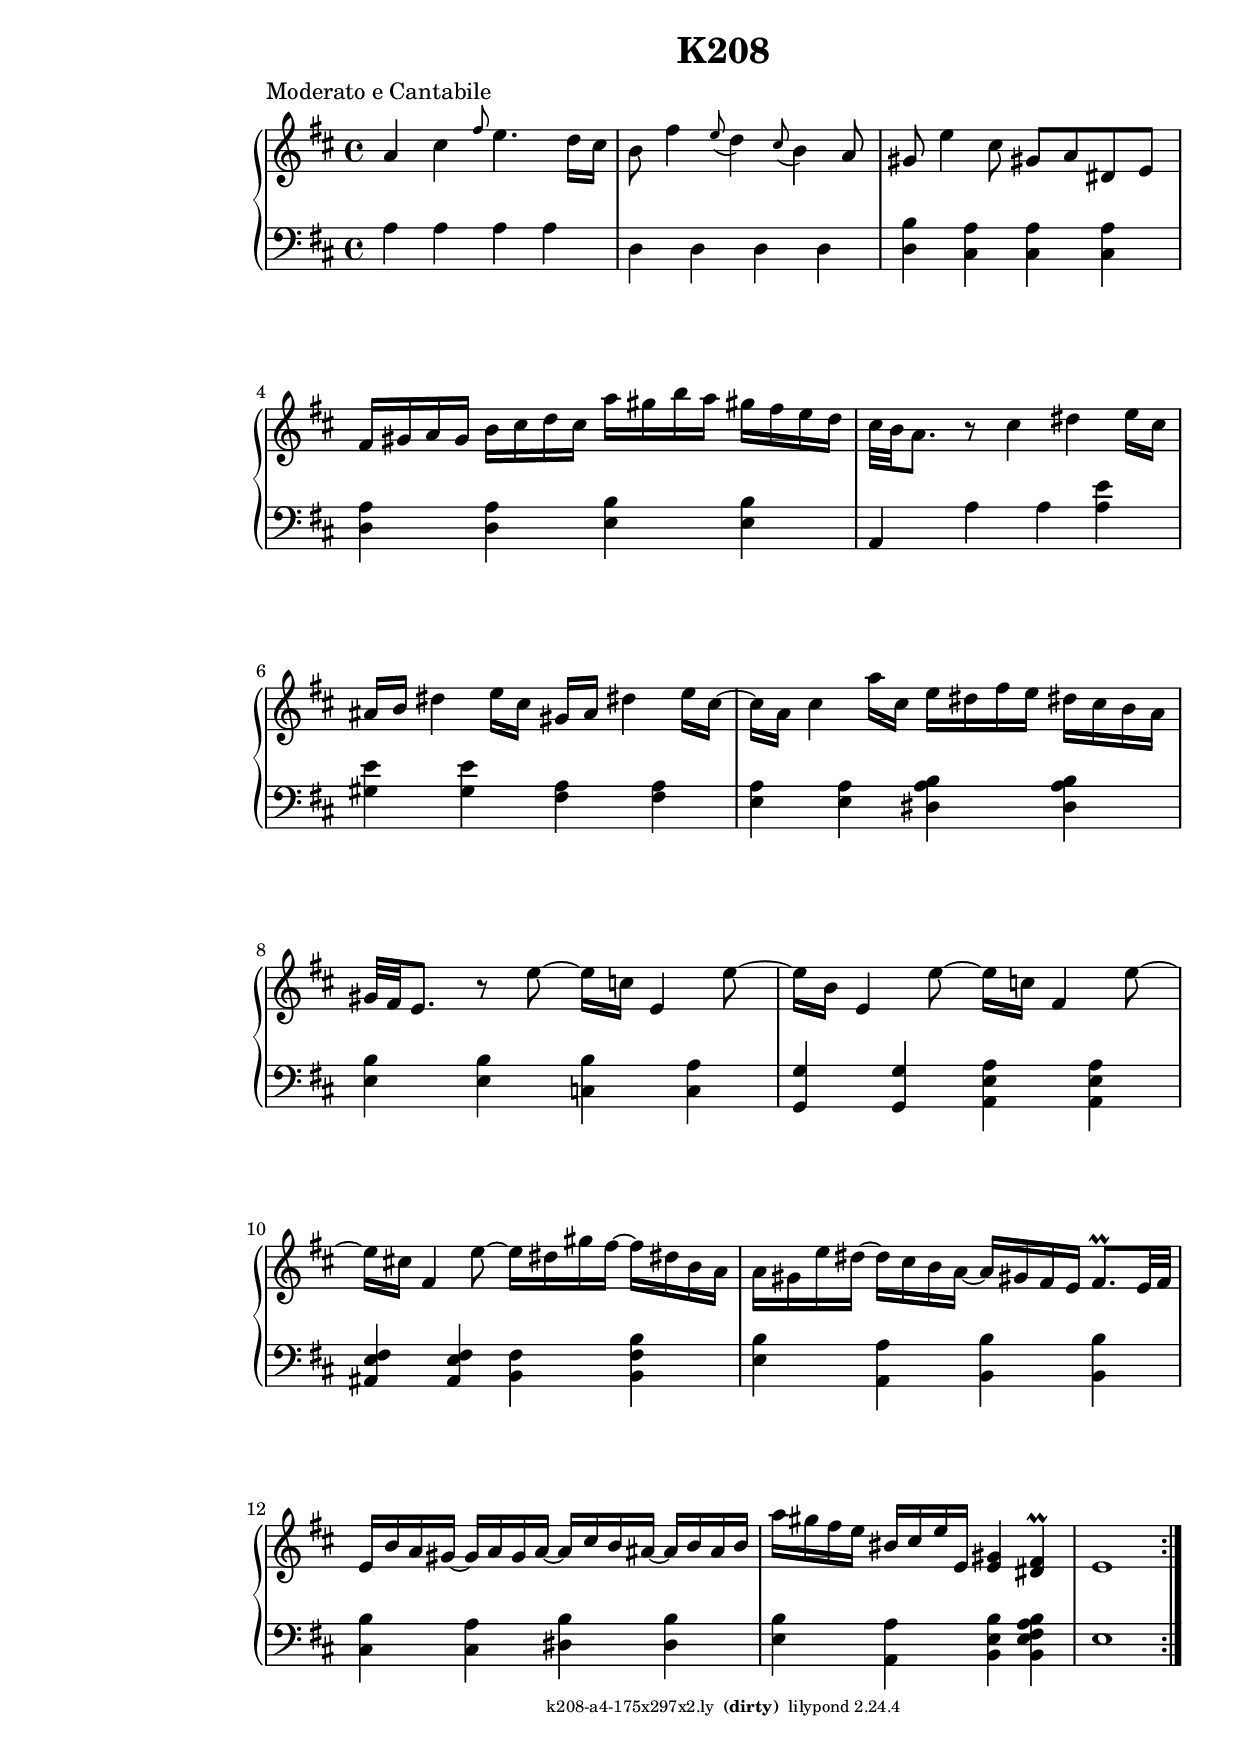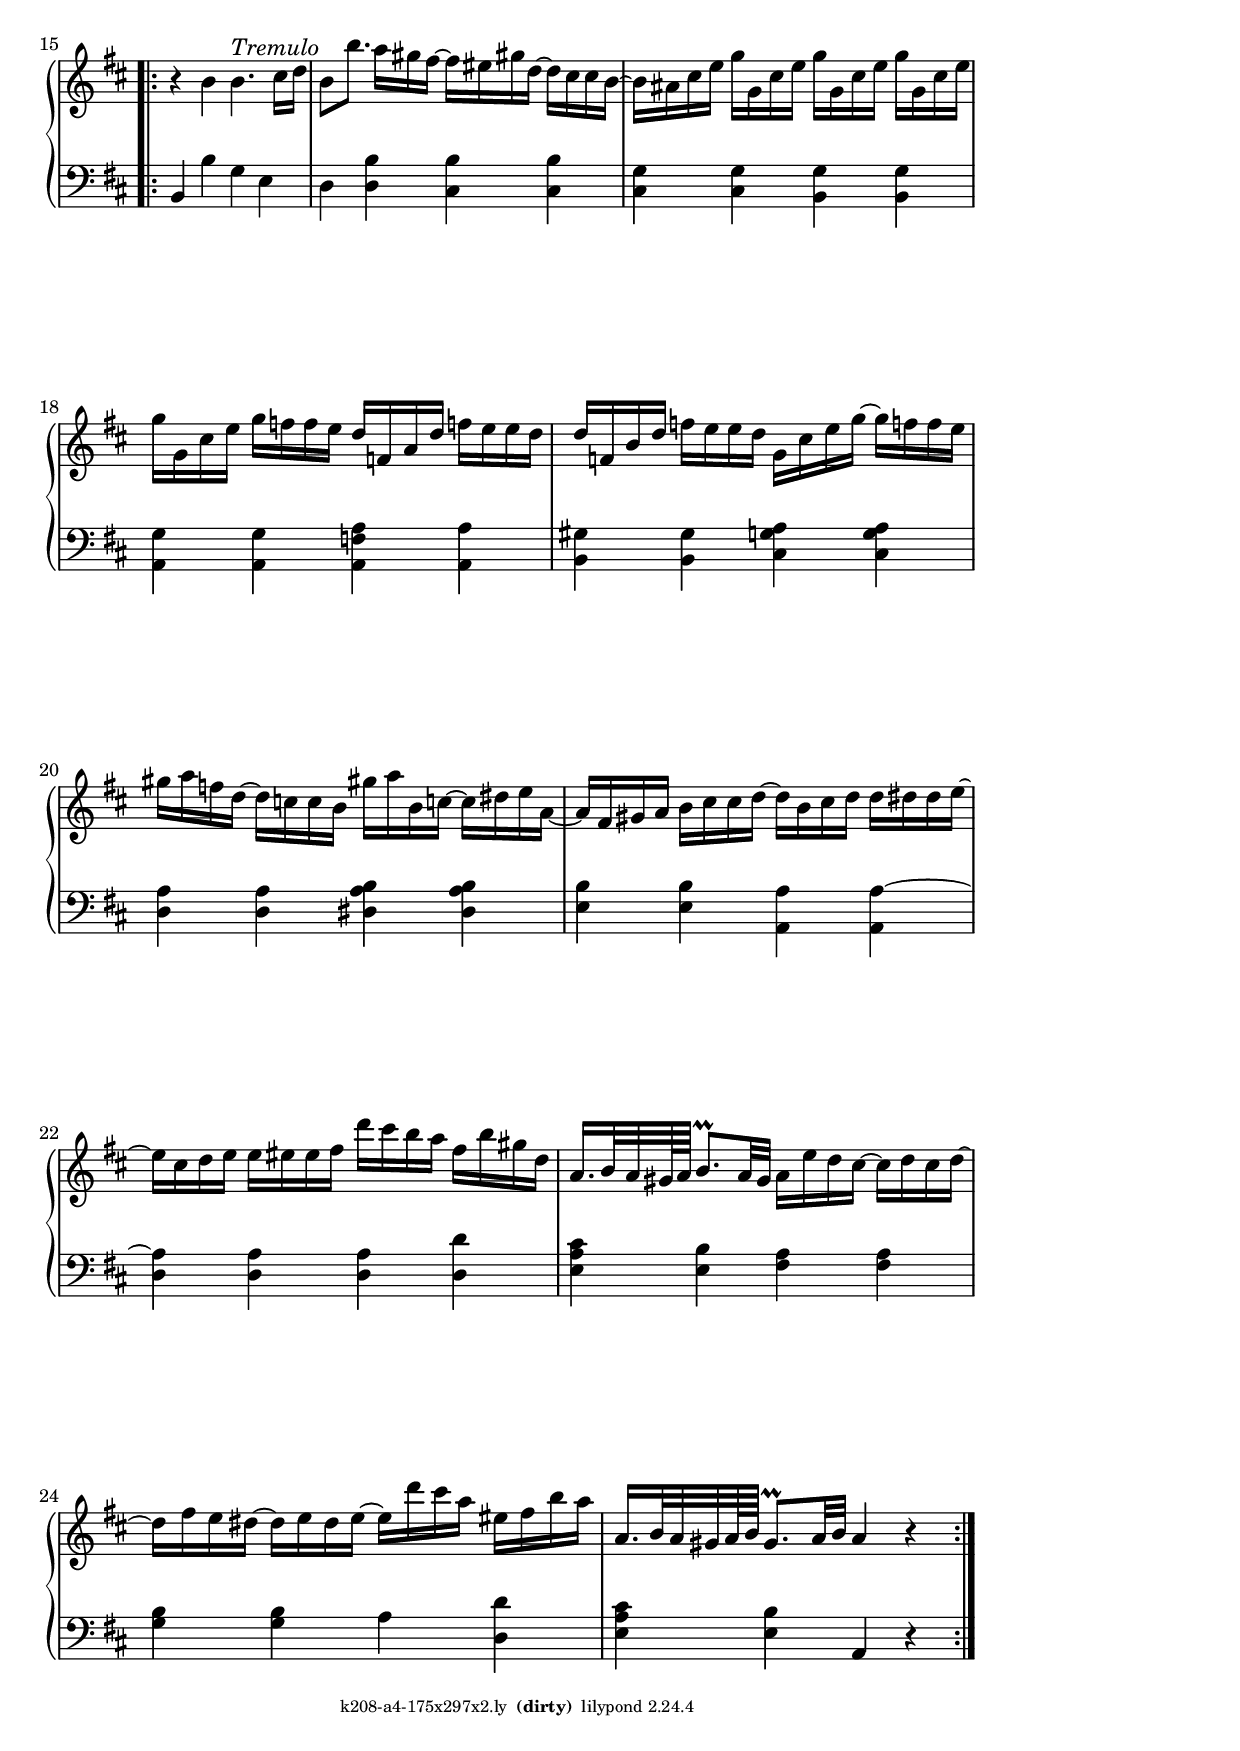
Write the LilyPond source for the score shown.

\version "2.19.20"

\include "../../include/general.ily"
\include "../../include/a4-175x297.ily"

#(set-global-staff-size 20.0)

breaks = { s1*14 \pageBreak}
\version "2.19.20"

\header {
  title = "K208"
  meter = "Moderato e Cantabile"
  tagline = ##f
}

global = {
  \key b \minor
  \time 4/4
}

right = \relative c'' {
  \global
 
  \repeat volta 2 {
      a4 cis \grace fis8 e4. d16 cis
      b8 fis'4 \appoggiatura e8 d4 \appoggiatura cis8 b4 a8
      gis e'4 cis8 gis! a dis, e

      fis16 gis a gis b cis d cis a' gis b a gis! fis e d
      cis32 b a8. r8 cis4 dis e16 cis
      ais b dis4 e16 cis gis ais dis!4 e16 cis ~

      cis a cis4 a'16 cis, e dis fis e dis! cis b a
      gis32 fis e8. r8 e'8 ~ e16 c e,4 e'8 ~
      e16 b e,4 e'8 ~ e16 c fis,4 e'8 ~
      e16 cis! fis,4 e'8 ~ e16 dis gis fis ~ fis dis! b a
      
      a gis e' dis ~ dis cis b a ~ a gis! fis e fis8.-\prall e32 fis
      e16 b' a gis ~ gis a gis a ~ a cis b ais ~ ais b ais b
      a' gis fis e bis cis e e, <e gis>4 <dis fis>-\prall
      e1
  }
  
  \repeat volta 2 {
    r4 b' b4.^\markup { \italic "Tremulo" } cis16 d
    b8 b'8. a16 gis fis ~ fis eis gis! d ~ d cis cis b ~
    b ais cis e g g, cis e g g, cis e g g, cis e
    
    g g, cis e g f f e d f, a d f! e e d
    d f, b d f e e d g, cis e g ~ g f! f e
    gis a f d ~ d c c b gis'! a b, c! ~ c dis e a, ~
    
    a fis gis a b cis cis d ~ d b cis d d dis dis e ~
    e cis d e e eis eis fis d' cis b a fis b gis d
    a16. b32*2 a gis64 a b8.-\prall a32 gis a16 e' d cis ~ cis d cis d ~
    
    d fis e dis ~ dis e dis e ~ e d' cis a eis fis b a
    a,16. b32 a gis a64*2 b gis8.-\prall a32 b a4 r
  }
}
 
left = \relative c' {
  \global
  
  \repeat volta 2 {
      a4 a a a
      d, d d d
      <d b'> <cis a'> q q

      <d a'> q <e b'> q
      a, a' a <a e'>
      <gis e'> q <fis a> q

      <e a> q <dis a' b> q
      <e b'> q <c b'> <c a'>
      <g g'> q <a e' a> q
      <ais e' fis> q <b fis'> <b fis' b>

      <e b'> <a, a'> <b b'> q
      <cis b'> <cis a'> <dis b'> q
      <e b'> <a, a'> <b e b'> <b e fis a b>
      e1
  }
  
  \repeat volta 2 {
    b4 b' g e
    d <d b'> <cis b'>q
    <cis g'> q <b g'> q
    
    <a g'> q <a f' a> <a a'>
    <b gis'> q <cis g' a> q
    <d a'> q <dis a' b> q
    
    <e b'> q <a, a'> q ~
    <d a'> q q <d d'>
    <e a cis> <e b'> <fis a> q
    
    <g b> q a <d, d'>
    <e a cis> <e b'> a, r
  }
}

\score {
  \new PianoStaff <<
    \new Staff = "right" {
      << 
        \breaks
        \right
        >>
    }
    \new Staff = "left" { 
      <<
        \breaks
        \clef bass \left 
      >>
    }
  >>
  \layout { indent = 0 }
}

